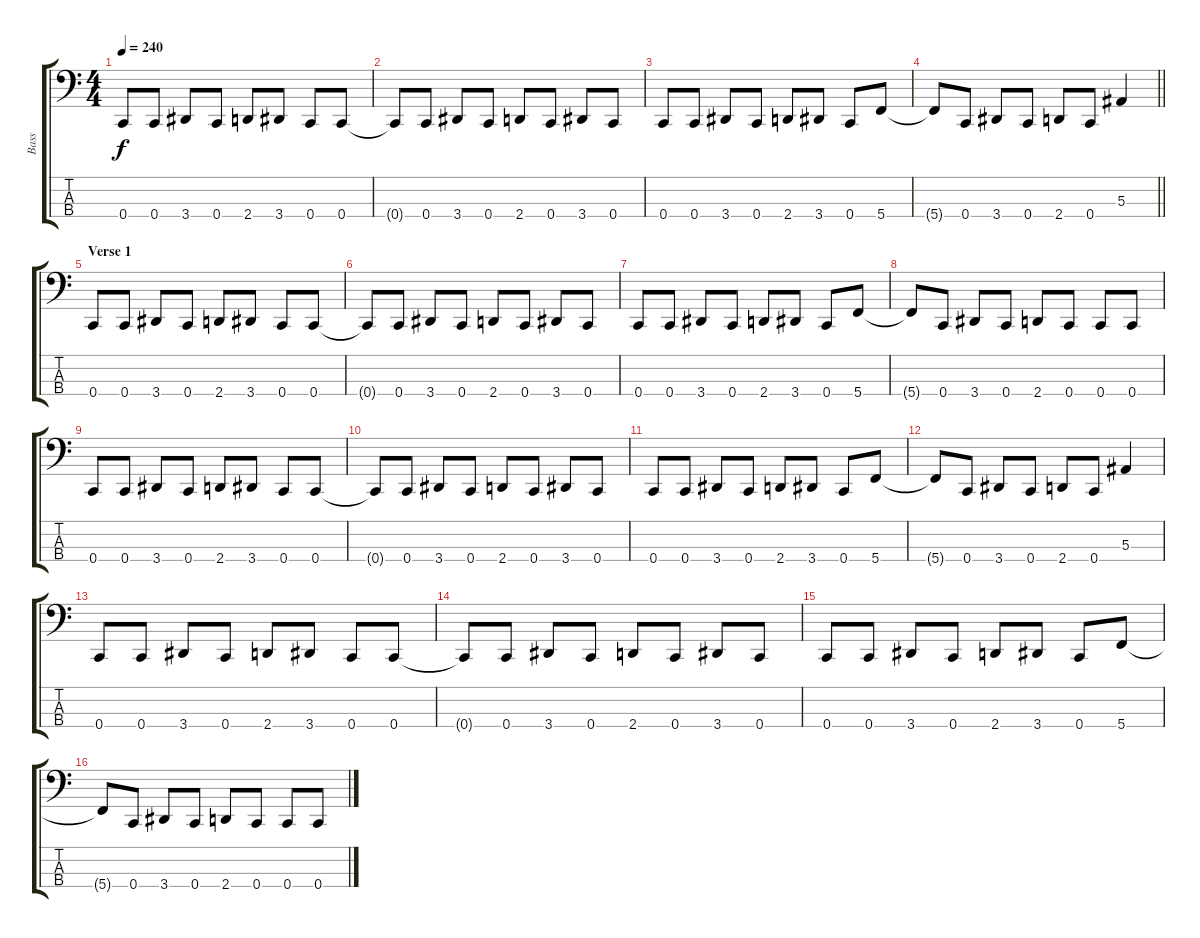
\track ("Bass" "Bass") {instrument electricbassfinger}
\staff {score tabs}
\tuning (Eb2 Bb1 F1 C1) {hide}
\ts (4 4)
\tempo 240
\clef f4
\ks c
0.4.8{dy f} 0.4.8 3.4.8 0.4.8 2.4.8 3.4.8 0.4.8 0.4.8 |
0.4{t}.8 0.4.8 3.4.8 0.4.8 2.4.8 0.4.8 3.4.8 0.4.8 |
0.4.8 0.4.8 3.4.8 0.4.8 2.4.8 3.4.8 0.4.8 5.4.8 |
\barLineRight lightlight
5.4{t}.8 0.4.8 3.4.8 0.4.8 2.4.8 0.4.8 5.3.4 |
\section ("" "Verse 1")
0.4.8 0.4.8 3.4.8 0.4.8 2.4.8 3.4.8 0.4.8 0.4.8 |
0.4{t}.8 0.4.8 3.4.8 0.4.8 2.4.8 0.4.8 3.4.8 0.4.8 |
0.4.8 0.4.8 3.4.8 0.4.8 2.4.8 3.4.8 0.4.8 5.4.8 |
5.4{t}.8 0.4.8 3.4.8 0.4.8 2.4.8 0.4.8 0.4.8 0.4.8 |
0.4.8 0.4.8 3.4.8 0.4.8 2.4.8 3.4.8 0.4.8 0.4.8 |
0.4{t}.8 0.4.8 3.4.8 0.4.8 2.4.8 0.4.8 3.4.8 0.4.8 |
0.4.8 0.4.8 3.4.8 0.4.8 2.4.8 3.4.8 0.4.8 5.4.8 |
5.4{t}.8 0.4.8 3.4.8 0.4.8 2.4.8 0.4.8 5.3.4 |
0.4.8 0.4.8 3.4.8 0.4.8 2.4.8 3.4.8 0.4.8 0.4.8 |
0.4{t}.8 0.4.8 3.4.8 0.4.8 2.4.8 0.4.8 3.4.8 0.4.8 |
0.4.8 0.4.8 3.4.8 0.4.8 2.4.8 3.4.8 0.4.8 5.4.8 |
5.4{t}.8 0.4.8 3.4.8 0.4.8 2.4.8 0.4.8 0.4.8 0.4.8
